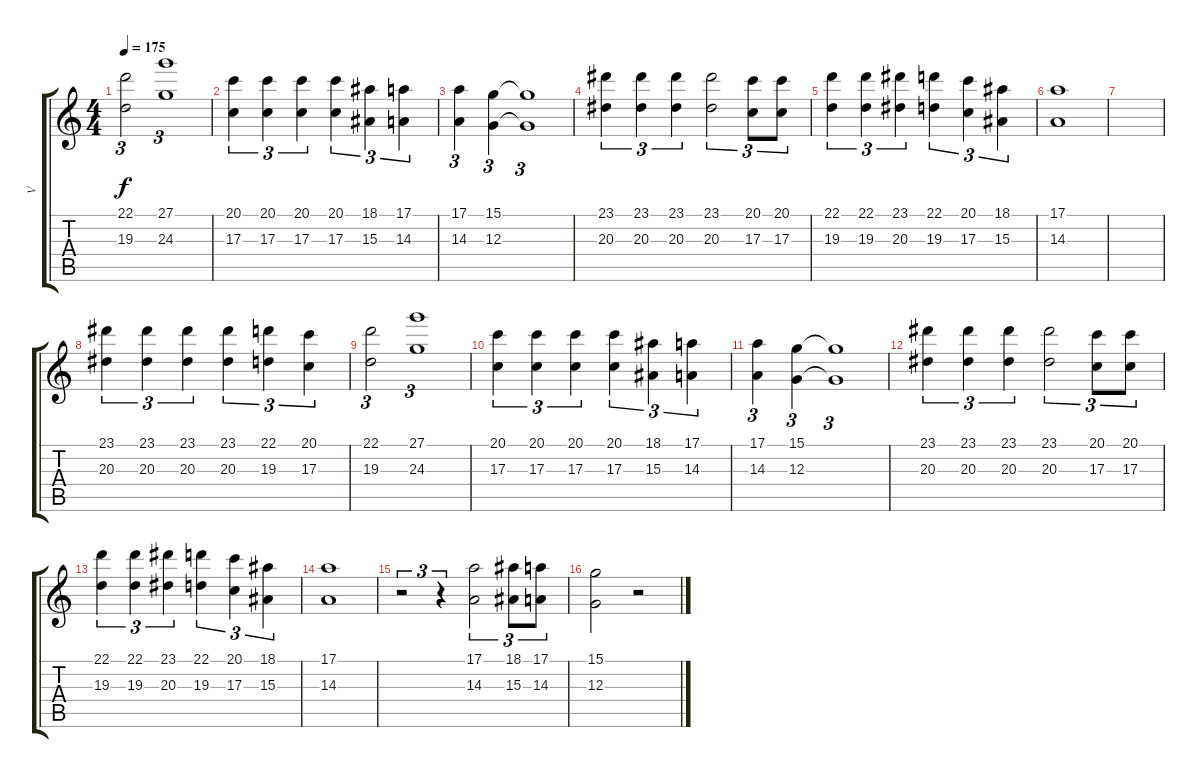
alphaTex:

\track ("V" "V") {instrument altosax}
\staff {score tabs}
\tuning (E4 B3 G3 D3 A2 D2) {hide}
\ts (4 4)
\tempo 175
\clef g2
\ks c
(22.1 19.3).2{tu (3 2) dy f} (27.1 24.3).1{tu (3 2)} |
(20.1 17.3).4{tu (3 2)} (20.1 17.3).4{tu (3 2)} (20.1 17.3).4{tu (3 2)} (20.1 17.3).4{tu (3 2)} (18.1 15.3).4{tu (3 2)} (17.1 14.3).4{tu (3 2)} |
(17.1 14.3).4{tu (3 2)} (15.1 12.3).4{tu (3 2)} (15.1{t} 12.3{t}).1{tu (3 2)} |
(23.1 20.3).4{tu (3 2)} (23.1 20.3).4{tu (3 2)} (23.1 20.3).4{tu (3 2)} (23.1 20.3).2{tu (3 2)} (20.1 17.3).8{tu (3 2)} (20.1 17.3).8{tu (3 2)} |
(22.1 19.3).4{tu (3 2)} (22.1 19.3).4{tu (3 2)} (23.1 20.3).4{tu (3 2)} (22.1 19.3).4{tu (3 2)} (20.1 17.3).4{tu (3 2)} (18.1 15.3).4{tu (3 2)} |
(17.1 14.3).1 |
|
(23.1 20.3).4{tu (3 2)} (23.1 20.3).4{tu (3 2)} (23.1 20.3).4{tu (3 2)} (23.1 20.3).4{tu (3 2)} (22.1 19.3).4{tu (3 2)} (20.1 17.3).4{tu (3 2)} |
(22.1 19.3).2{tu (3 2)} (27.1 24.3).1{tu (3 2)} |
(20.1 17.3).4{tu (3 2)} (20.1 17.3).4{tu (3 2)} (20.1 17.3).4{tu (3 2)} (20.1 17.3).4{tu (3 2)} (18.1 15.3).4{tu (3 2)} (17.1 14.3).4{tu (3 2)} |
(17.1 14.3).4{tu (3 2)} (15.1 12.3).4{tu (3 2)} (15.1{t} 12.3{t}).1{tu (3 2)} |
(23.1 20.3).4{tu (3 2)} (23.1 20.3).4{tu (3 2)} (23.1 20.3).4{tu (3 2)} (23.1 20.3).2{tu (3 2)} (20.1 17.3).8{tu (3 2)} (20.1 17.3).8{tu (3 2)} |
(22.1 19.3).4{tu (3 2)} (22.1 19.3).4{tu (3 2)} (23.1 20.3).4{tu (3 2)} (22.1 19.3).4{tu (3 2)} (20.1 17.3).4{tu (3 2)} (18.1 15.3).4{tu (3 2)} |
(17.1 14.3).1 |
r.2{tu (3 2)} r.4{tu (3 2)} (17.1 14.3).2{tu (3 2)} (18.1 15.3).8{tu (3 2)} (17.1 14.3).8{tu (3 2)} |
(15.1 12.3).2 r.2
